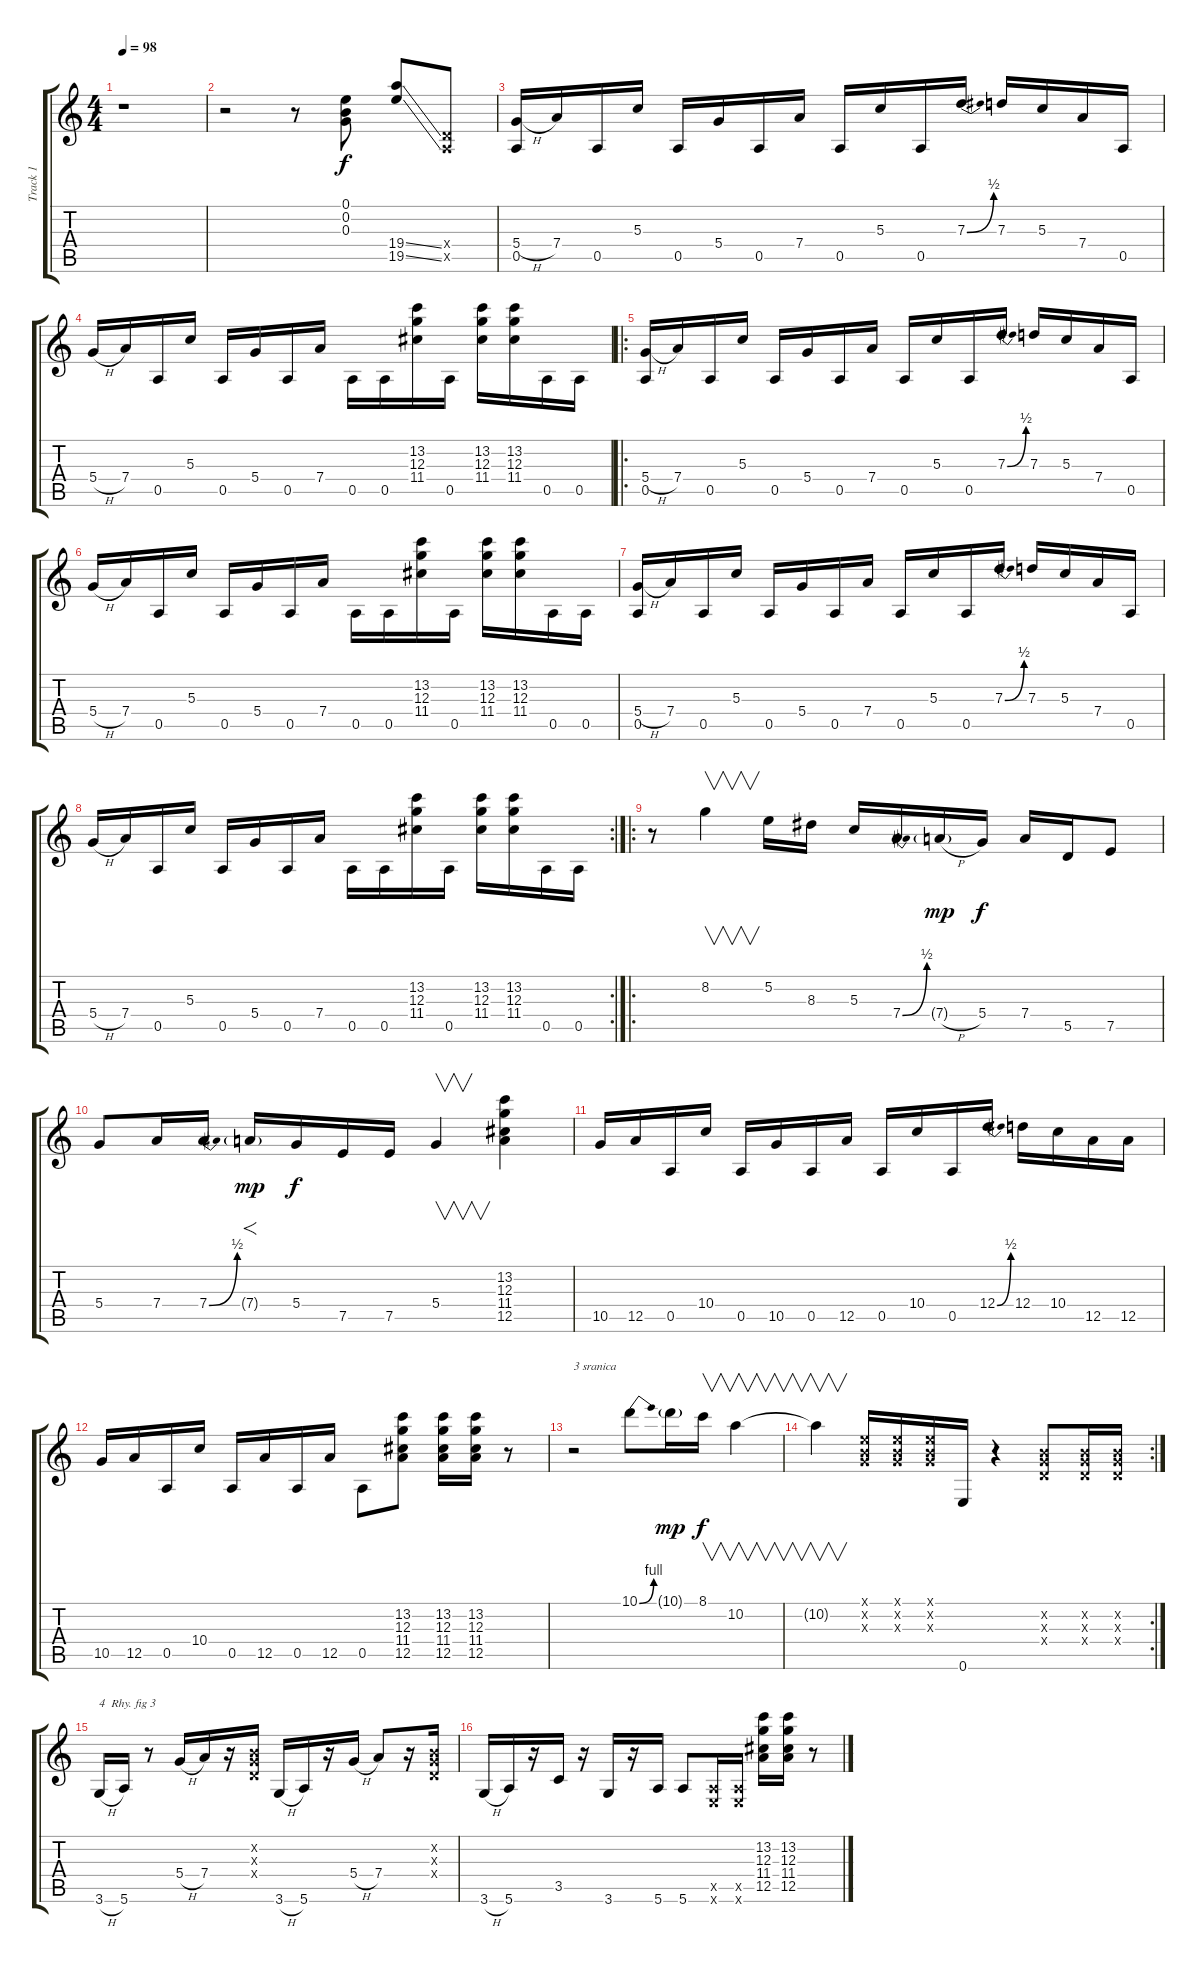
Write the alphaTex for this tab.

\track ("Track 1" "Track 1") {instrument overdrivenguitar}
\staff {score tabs}
\tuning (E4 B3 G3 D3 A2 E2) {hide}
\ts (4 4)
\tempo 98
\clef g2
\ks c
r.1{dy f instrument overdrivenguitar} |
r.2 r.8 (0.1 0.2 0.3).8 (19.4{ss} 19.5{ss}).8 (0.4{x} 0.5{x}).8 |
(5.4{h} 0.5).16 7.4.16 0.5.16 5.3.16 0.5.16 5.4.16 0.5.16 7.4.16 0.5.16 5.3.16 0.5.16 7.3{be (bend 0 0 60 2)}.16 7.3.16 5.3.16 7.4.16 0.5.16 |
5.4{h}.16 7.4.16 0.5.16 5.3.16 0.5.16 5.4.16 0.5.16 7.4.16 0.5.16 0.5.16 (13.2 12.3 11.4).16 0.5.16 (13.2 12.3 11.4).16 (13.2 12.3 11.4).16 0.5.16 0.5.16 |
\ro
(5.4{h} 0.5).16 7.4.16 0.5.16 5.3.16 0.5.16 5.4.16 0.5.16 7.4.16 0.5.16 5.3.16 0.5.16 7.3{be (bend 0 0 60 2)}.16 7.3.16 5.3.16 7.4.16 0.5.16 |
5.4{h}.16 7.4.16 0.5.16 5.3.16 0.5.16 5.4.16 0.5.16 7.4.16 0.5.16 0.5.16 (13.2 12.3 11.4).16 0.5.16 (13.2 12.3 11.4).16 (13.2 12.3 11.4).16 0.5.16 0.5.16 |
(5.4{h} 0.5).16 7.4.16 0.5.16 5.3.16 0.5.16 5.4.16 0.5.16 7.4.16 0.5.16 5.3.16 0.5.16 7.3{be (bend 0 0 60 2)}.16 7.3.16 5.3.16 7.4.16 0.5.16 |
\rc 2
5.4{h}.16 7.4.16 0.5.16 5.3.16 0.5.16 5.4.16 0.5.16 7.4.16 0.5.16 0.5.16 (13.2 12.3 11.4).16 0.5.16 (13.2 12.3 11.4).16 (13.2 12.3 11.4).16 0.5.16 0.5.16 |
\ro
r.8 8.2.4{v} 5.2.16 8.3.16 5.3.16 7.4{be (bend 0 0 60 2)}.16 7.4{h g}.16{dy mp} 5.4.16{dy f} 7.4.16 5.5.16 7.5.8 |
5.4.8 7.4.16 7.4{be (bend 0 0 60 2)}.16 7.4{g}.16{f dy mp} 5.4.16{dy f} 7.5.16 7.5.16 5.4.4{v} (13.2 12.3 11.4 12.5).4 |
10.5.16 12.5.16 0.5.16 10.4.16 0.5.16 10.5.16 0.5.16 12.5.16 0.5.16 10.4.16 0.5.16 12.4{be (bend 0 0 60 2)}.16 12.4.16 10.4.16 12.5.16 12.5.16 |
10.5.16 12.5.16 0.5.16 10.4.16 0.5.16 12.5.16 0.5.16 12.5.16 0.5.8 (13.2 12.3 11.4 12.5).8 (13.2 12.3 11.4 12.5).16 (13.2 12.3 11.4 12.5).16 r.8 |
r.2{txt "3 sranica"} 10.1{be (bend 0 0 60 4)}.8 10.1{g}.16{dy mp} 8.1.16{v dy f} 10.2.4{v} |
\rc 2
10.2{t}.4{v} (0.1{x} 0.2{x} 0.3{x}).16 (0.1{x} 0.2{x} 0.3{x}).16 (0.1{x} 0.2{x} 0.3{x}).16 0.6.16 r.4 (0.2{x} 0.3{x} 0.4{x}).8 (0.2{x} 0.3{x} 0.4{x}).16 (0.2{x} 0.3{x} 0.4{x}).16 |
3.6{h}.16{txt "4  Rhy. fig 3"} 5.6.16 r.8 5.4{h}.16 7.4.16 r.16 (0.2{x} 0.3{x} 0.4{x}).16 3.6{h}.16 5.6.16 r.16 5.4{h}.16 7.4.8 r.16 (0.2{x} 0.3{x} 0.4{x}).16 |
3.6{h}.16 5.6.16 r.16 3.5.16 r.16 3.6.16 r.16 5.6.16 5.6.8 (0.5{x} 0.6{x}).16 (0.5{x} 0.6{x}).16 (13.2 12.3 11.4 12.5).16 (13.2 12.3 11.4 12.5).16 r.8
